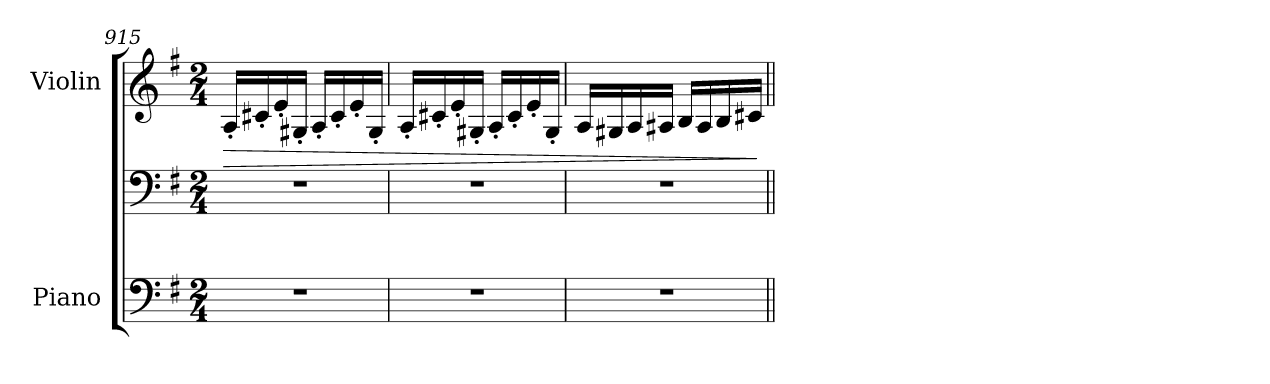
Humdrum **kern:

**kern	**kern	**kern	**dynam
*part2	*part2	*part1	*part1
*staff3	*staff2	*staff1	*staff1
*I"Piano	*	*I"Violin	*
*I'Pno.	*	*I'Vln.	*
*clefF4	*clefF4	*clefG2	*
*k[f#]	*k[f#]	*k[f#]	*
*M2/4	*M2/4	*M2/4	*
=915	=915	=915	=915
!	!	!	!LO:HP:b
2r	2r	16A'/LL	>
.	.	16c#X'/	.
.	.	16e'/	.
.	.	16G#X'/JJ	.
.	.	16A'/LL	.
.	.	16c#'/	.
.	.	16e'/	.
.	.	16G#'/JJ	.
=916	=916	=916	=916
2r	2r	16A'/LL	.
.	.	16c#X'/	.
.	.	16e'/	.
.	.	16G#X'/JJ	.
.	.	16A'/LL	.
.	.	16c#'/	.
.	.	16e'/	.
.	.	16G#'/JJ	.
!!LO:PB:g=z
=917	=917	=917	=917
2r	2r	16A/LL	.
.	.	16G#X/	.
.	.	16A/	.
.	.	16A#X/JJ	.
.	.	16B/LL	.
.	.	16A#/	.
.	.	16B/	.
.	.	16c#X/JJ	.
.	.	.	]
=||	=||	=||	=||
*-	*-	*-	*-
